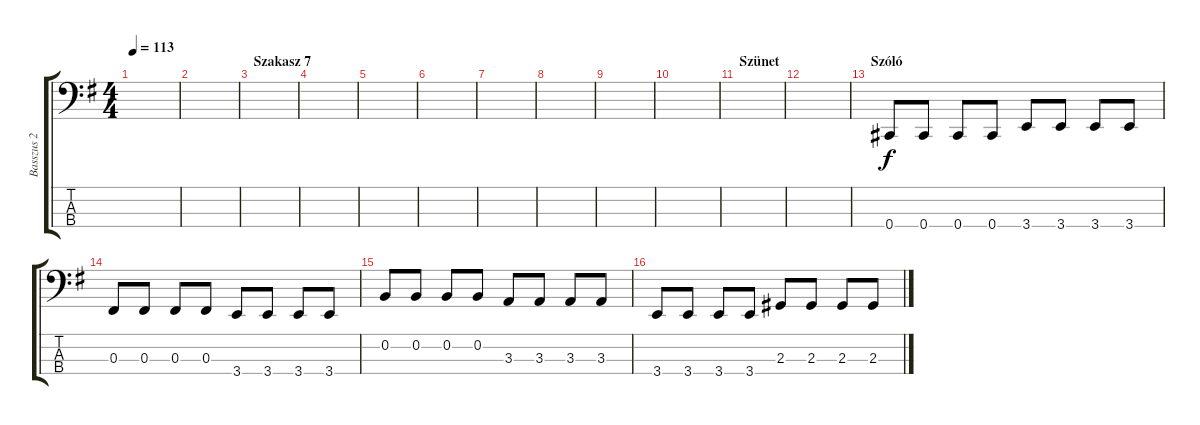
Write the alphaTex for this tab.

\track ("Basszus 2 Basszus" "Basszus 2 ") {instrument electricbassfinger}
\staff {score tabs}
\tuning (E2 B1 Gb1 Db1) {hide}
\ts (4 4)
\tempo 113
\clef f4
\ks g
|
|
\section ("" "Szakasz 7")
|
|
|
|
|
|
|
|
\section ("" "Szünet")
|
|
\section ("" "Szóló")
0.4.8 0.4.8 0.4.8 0.4.8 3.4.8 3.4.8 3.4.8 3.4.8 |
0.3.8 0.3.8 0.3.8 0.3.8 3.4.8 3.4.8 3.4.8 3.4.8 |
0.2.8 0.2.8 0.2.8 0.2.8 3.3.8 3.3.8 3.3.8 3.3.8 |
3.4.8 3.4.8 3.4.8 3.4.8 2.3.8 2.3.8 2.3.8 2.3.8
